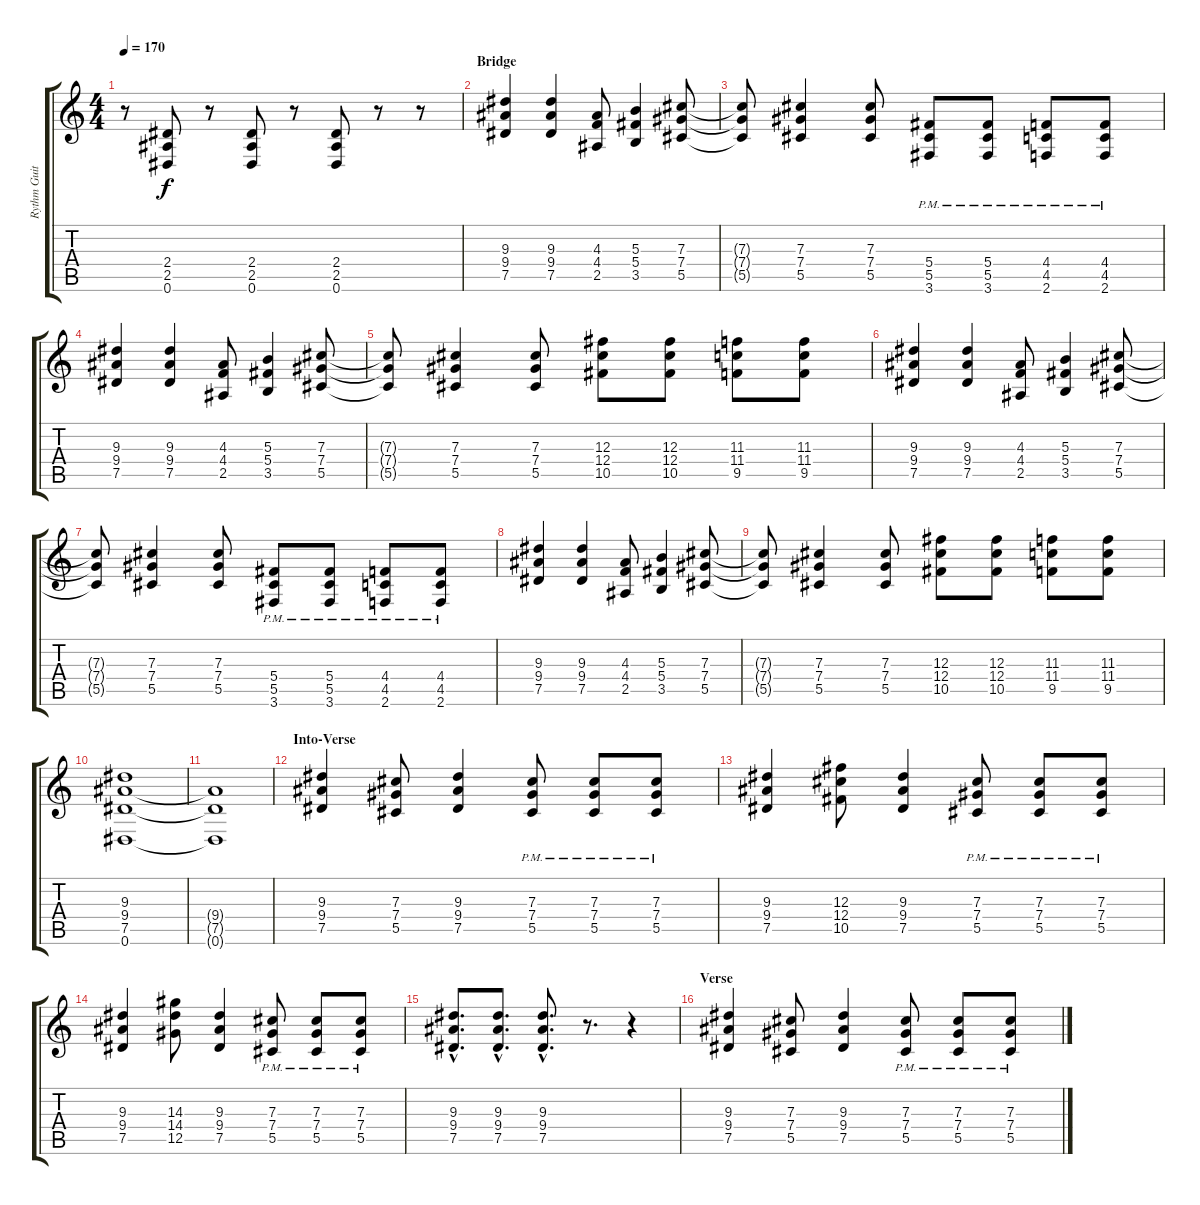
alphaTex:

\track ("Rythm Guitar" "Rythm Guit") {instrument distortionguitar}
\staff {score tabs}
\tuning (Eb4 Bb3 Gb3 Db3 Ab2 Eb2) {hide}
\ts (4 4)
\tempo 170
\clef g2
\ks c
r.8{dy f} (2.4 2.5 0.6).8 r.8 (2.4 2.5 0.6).8 r.8 (2.4 2.5 0.6).8 r.8 r.8 |
\section ("" "Bridge")
(9.3 9.4 7.5).4 (9.3 9.4 7.5).4 (4.3 4.4 2.5).8 (5.3 5.4 3.5).4 (7.3 7.4 5.5).8 |
(7.3{t} 7.4{t} 5.5{t}).8 (7.3 7.4 5.5).4 (7.3 7.4 5.5).8 (5.4{pm} 5.5{pm} 3.6{pm}).8 (5.4{pm} 5.5{pm} 3.6{pm}).8 (4.4{pm} 4.5{pm} 2.6{pm}).8 (4.4{pm} 4.5{pm} 2.6{pm}).8 |
(9.3 9.4 7.5).4 (9.3 9.4 7.5).4 (4.3 4.4 2.5).8 (5.3 5.4 3.5).4 (7.3 7.4 5.5).8 |
(7.3{t} 7.4{t} 5.5{t}).8 (7.3 7.4 5.5).4 (7.3 7.4 5.5).8 (12.3 12.4 10.5).8 (12.3 12.4 10.5).8 (11.3 11.4 9.5).8 (11.3 11.4 9.5).8 |
(9.3 9.4 7.5).4 (9.3 9.4 7.5).4 (4.3 4.4 2.5).8 (5.3 5.4 3.5).4 (7.3 7.4 5.5).8 |
(7.3{t} 7.4{t} 5.5{t}).8 (7.3 7.4 5.5).4 (7.3 7.4 5.5).8 (5.4{pm} 5.5{pm} 3.6{pm}).8 (5.4{pm} 5.5{pm} 3.6{pm}).8 (4.4{pm} 4.5{pm} 2.6{pm}).8 (4.4{pm} 4.5{pm} 2.6{pm}).8 |
(9.3 9.4 7.5).4 (9.3 9.4 7.5).4 (4.3 4.4 2.5).8 (5.3 5.4 3.5).4 (7.3 7.4 5.5).8 |
(7.3{t} 7.4{t} 5.5{t}).8 (7.3 7.4 5.5).4 (7.3 7.4 5.5).8 (12.3 12.4 10.5).8 (12.3 12.4 10.5).8 (11.3 11.4 9.5).8 (11.3 11.4 9.5).8 |
(9.3 9.4 7.5 0.6).1 |
(9.4{t} 7.5{t} 0.6{t}).1 |
\section ("" "Into-Verse")
(9.3 9.4 7.5).4 (7.3 7.4 5.5).8 (9.3 9.4 7.5).4 (7.3{pm} 7.4{pm} 5.5{pm}).8 (7.3{pm} 7.4{pm} 5.5{pm}).8 (7.3{pm} 7.4{pm} 5.5{pm}).8 |
(9.3 9.4 7.5).4 (12.3 12.4 10.5).8 (9.3 9.4 7.5).4 (7.3{pm} 7.4{pm} 5.5{pm}).8 (7.3{pm} 7.4{pm} 5.5{pm}).8 (7.3{pm} 7.4{pm} 5.5{pm}).8 |
(9.3 9.4 7.5).4 (14.3 14.4 12.5).8 (9.3 9.4 7.5).4 (7.3{pm} 7.4{pm} 5.5{pm}).8 (7.3{pm} 7.4{pm} 5.5{pm}).8 (7.3{pm} 7.4{pm} 5.5{pm}).8 |
(9.3{hac} 9.4{hac} 7.5{hac}).8{d} (9.3{hac} 9.4{hac} 7.5{hac}).8{d} (9.3{hac} 9.4{hac} 7.5{hac}).8{d} r.8{d} r.4 |
\section ("" "Verse")
(9.3 9.4 7.5).4 (7.3 7.4 5.5).8 (9.3 9.4 7.5).4 (7.3{pm} 7.4{pm} 5.5{pm}).8 (7.3{pm} 7.4{pm} 5.5{pm}).8 (7.3{pm} 7.4{pm} 5.5{pm}).8
